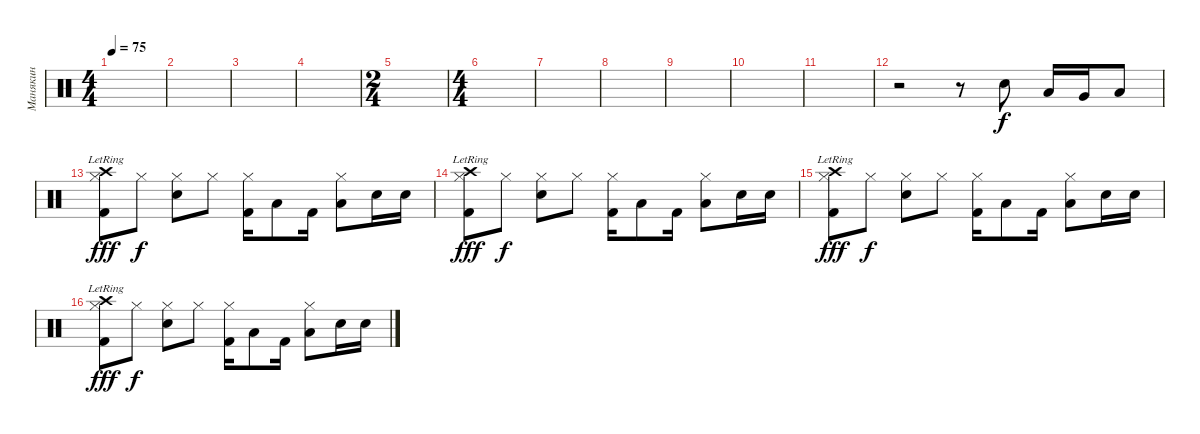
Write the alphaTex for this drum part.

\track ("Манякин" "Манякин") {instrument percussion}
\staff {score}
\articulation defaults
\ts (4 4)
\tempo 75
\clef neutral
\ks c
|
|
|
|
\ts (2 4)
|
\ts (4 4)
|
|
|
|
|
|
r.2 r.8 "Snare (hit) 2".8 "Low Floor Tom (hit)".16 "Very Low Tom (hit)".16 "Low Tom (hit)".8 |
("Hi-Hat (closed)" "Kick (hit) 2" "Crash high (hit)"{lr}).8{dy fff} "Hi-Hat (closed)".8{dy f} ("Hi-Hat (closed)" "Snare (hit) 2").8 "Hi-Hat (closed)".8 ("Kick (hit) 2" "Hi-Hat (closed)").16 "Low Tom (hit)".8 "Kick (hit) 2".16 ("Low Tom (hit)" "Hi-Hat (closed)").8 "Snare (hit) 2".16 "Snare (hit) 2".16 |
("Hi-Hat (closed)" "Kick (hit) 2" "Crash high (hit)"{lr}).8{dy fff} "Hi-Hat (closed)".8{dy f} ("Hi-Hat (closed)" "Snare (hit) 2").8 "Hi-Hat (closed)".8 ("Kick (hit) 2" "Hi-Hat (closed)").16 "Low Tom (hit)".8 "Kick (hit) 2".16 ("Low Tom (hit)" "Hi-Hat (closed)").8 "Snare (hit) 2".16 "Snare (hit) 2".16 |
("Hi-Hat (closed)" "Kick (hit) 2" "Crash high (hit)"{lr}).8{dy fff} "Hi-Hat (closed)".8{dy f} ("Hi-Hat (closed)" "Snare (hit) 2").8 "Hi-Hat (closed)".8 ("Kick (hit) 2" "Hi-Hat (closed)").16 "Low Tom (hit)".8 "Kick (hit) 2".16 ("Low Tom (hit)" "Hi-Hat (closed)").8 "Snare (hit) 2".16 "Snare (hit) 2".16 |
("Hi-Hat (closed)" "Kick (hit) 2" "Crash high (hit)"{lr}).8{dy fff} "Hi-Hat (closed)".8{dy f} ("Hi-Hat (closed)" "Snare (hit) 2").8 "Hi-Hat (closed)".8 ("Kick (hit) 2" "Hi-Hat (closed)").16 "Low Tom (hit)".8 "Kick (hit) 2".16 ("Low Tom (hit)" "Hi-Hat (closed)").8 "Snare (hit) 2".16 "Snare (hit) 2".16
